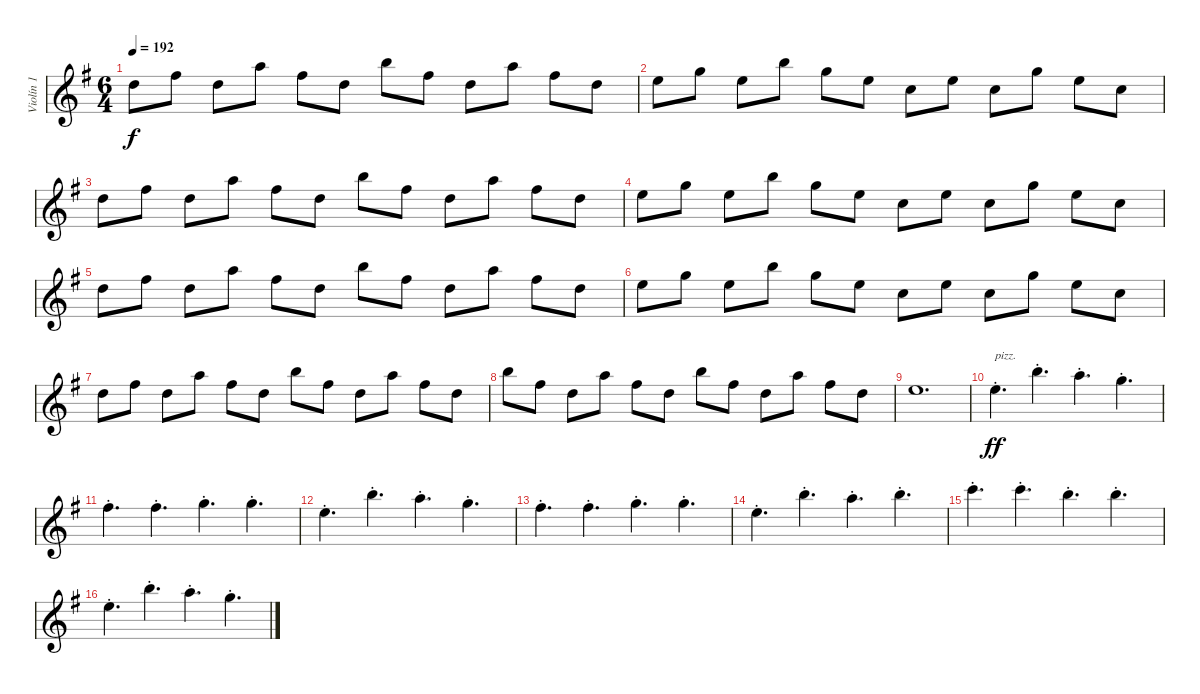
\track ("Violín 1" "Violín 1") {instrument stringensemble1}
\staff {score}
\tuning (E5 A4 D4 G3) {hide}
\ts (6 4)
\tempo 192
\clef g2
\ks eminor
5.2.8{dy f} 2.1.8 5.2.8 5.1.8 2.1.8 5.2.8 7.1.8 2.1.8 5.2.8 5.1.8 2.1.8 5.2.8 |
0.1.8 3.1.8 0.1.8 7.1.8 3.1.8 0.1.8 3.2.8 0.1.8 3.2.8 3.1.8 0.1.8 3.2.8 |
5.2.8 2.1.8 5.2.8 5.1.8 2.1.8 5.2.8 7.1.8 2.1.8 5.2.8 5.1.8 2.1.8 5.2.8 |
0.1.8 3.1.8 0.1.8 7.1.8 3.1.8 0.1.8 3.2.8 0.1.8 3.2.8 3.1.8 0.1.8 3.2.8 |
5.2.8 2.1.8 5.2.8 5.1.8 2.1.8 5.2.8 7.1.8 2.1.8 5.2.8 5.1.8 2.1.8 5.2.8 |
0.1.8 3.1.8 0.1.8 7.1.8 3.1.8 0.1.8 3.2.8 0.1.8 3.2.8 3.1.8 0.1.8 3.2.8 |
5.2.8 2.1.8 5.2.8 5.1.8 2.1.8 5.2.8 7.1.8 2.1.8 5.2.8 5.1.8 2.1.8 5.2.8 |
7.1.8 2.1.8 5.2.8 5.1.8 2.1.8 5.2.8 7.1.8 2.1.8 5.2.8 5.1.8 2.1.8 5.2.8 |
0.1.1{d} |
0.1{st}.4{d txt "pizz." dy ff instrument pizzicatostrings} 7.1{st}.4{d} 5.1{st}.4{d} 3.1{st}.4{d} |
2.1{st}.4{d} 2.1{st}.4{d} 3.1{st}.4{d} 3.1{st}.4{d} |
0.1{st}.4{d} 7.1{st}.4{d} 5.1{st}.4{d} 3.1{st}.4{d} |
2.1{st}.4{d} 2.1{st}.4{d} 3.1{st}.4{d} 3.1{st}.4{d} |
0.1{st}.4{d} 7.1{st}.4{d} 5.1{st}.4{d} 7.1{st}.4{d} |
8.1{st}.4{d} 8.1{st}.4{d} 7.1{st}.4{d} 7.1{st}.4{d} |
0.1{st}.4{d} 7.1{st}.4{d} 5.1{st}.4{d} 3.1{st}.4{d}
